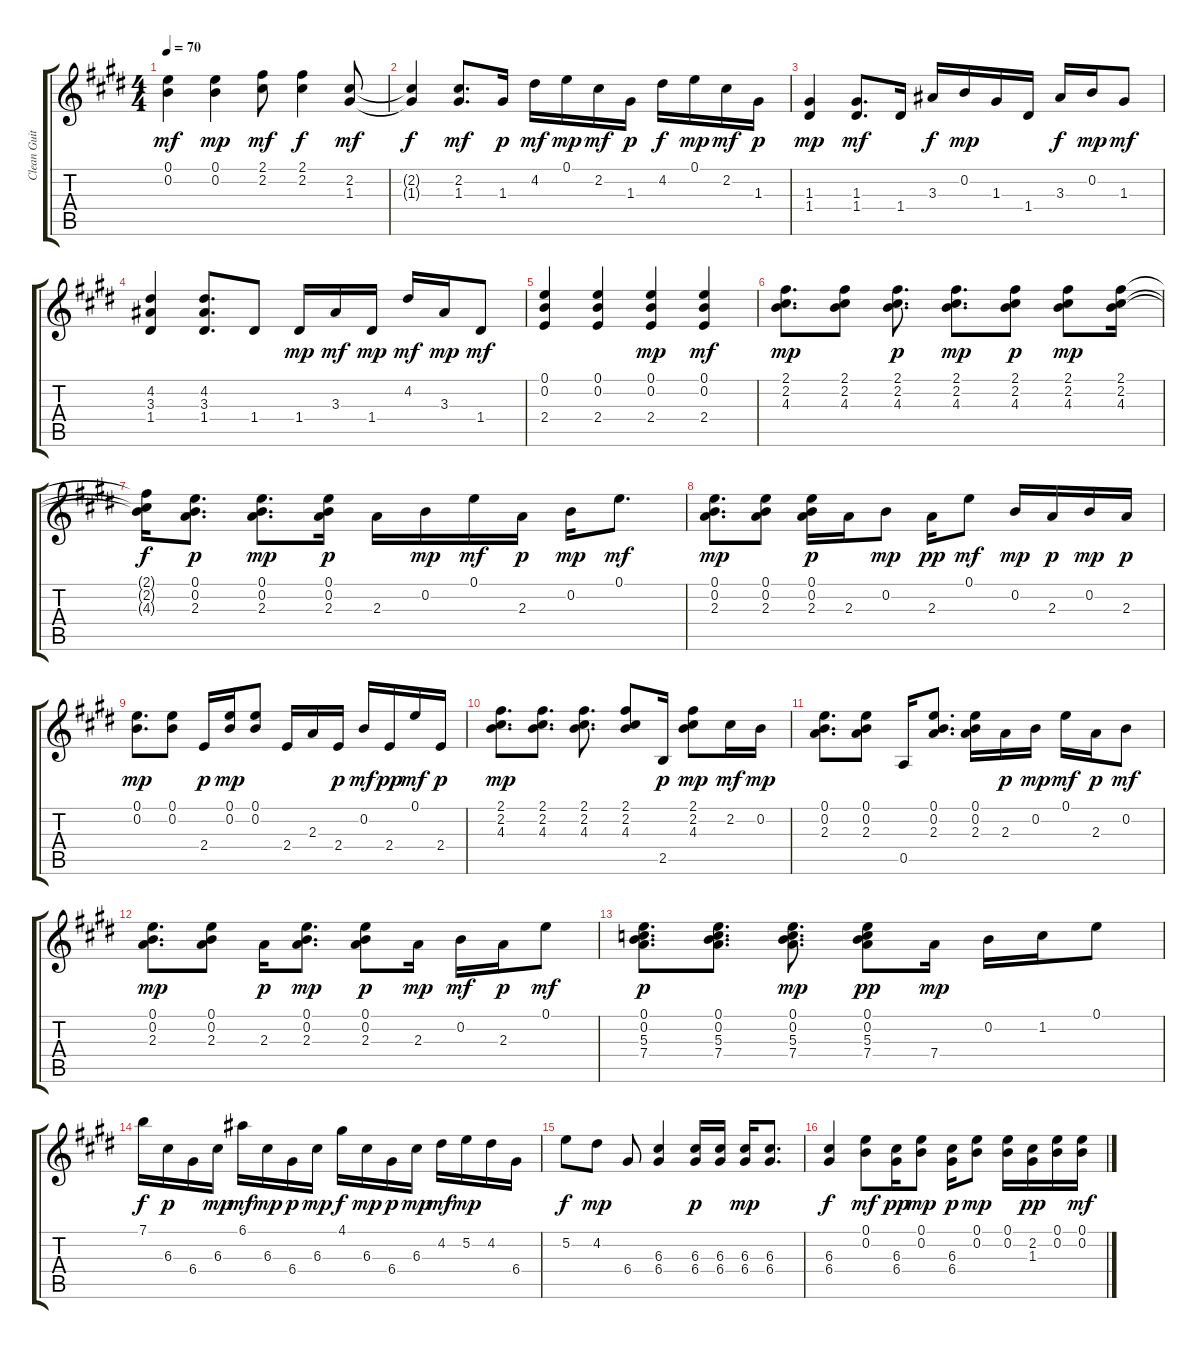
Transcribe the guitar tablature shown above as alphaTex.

\track ("Clean Guitar" "Clean Guit") {instrument electricguitarclean}
\staff {score tabs}
\tuning (E4 B3 G3 D3 A2 E2) {hide}
\ts (4 4)
\tempo 70
\clef g2
\ks e
(0.1 0.2).4{dy mf} (0.1 0.2).4{dy mp} (2.1 2.2).8{dy mf} (2.1 2.2).4{dy f} (2.2 1.3).8{dy mf} |
(2.2{t} 1.3{t}).4{dy f} (2.2 1.3).8{d dy mf} 1.3.16{dy p} 4.2.16{dy mf} 0.1.16{dy mp} 2.2.16{dy mf} 1.3.16{dy p} 4.2.16{dy f} 0.1.16{dy mp} 2.2.16{dy mf} 1.3.16{dy p} |
(1.3 1.4).4{dy mp} (1.3 1.4).8{d dy mf} 1.4.16 3.3.16{dy f} 0.2.16{dy mp} 1.3.16 1.4.16 3.3.16{dy f} 0.2.16{dy mp} 1.3.8{dy mf} |
(4.2 3.3 1.4).4 (4.2 3.3 1.4).8{d} 1.4.8 1.4.16{dy mp} 3.3.16{dy mf} 1.4.16{dy mp} 4.2.16{dy mf} 3.3.16{dy mp} 1.4.8{dy mf} |
(0.1 0.2 2.4).4 (0.1 0.2 2.4).4 (0.1 0.2 2.4).4{dy mp} (0.1 0.2 2.4).4{dy mf} |
(2.1 2.2 4.3).8{d dy mp} (2.1 2.2 4.3).8 (2.1 2.2 4.3).8{d dy p} (2.1 2.2 4.3).8{d dy mp} (2.1 2.2 4.3).8{dy p} (2.1 2.2 4.3).8{dy mp} (2.1 2.2 4.3).16 |
(2.1{t} 2.2{t} 4.3{t}).16{dy f} (0.1 0.2 2.3).8{d dy p} (0.1 0.2 2.3).8{d dy mp} (0.1 0.2 2.3).16{dy p} 2.3.16 0.2.16{dy mp} 0.1.16{dy mf} 2.3.16{dy p} 0.2.16{dy mp} 0.1.8{d dy mf} |
(0.1 0.2 2.3).8{d dy mp} (0.1 0.2 2.3).8 (0.1 0.2 2.3).16{dy p} 2.3.16 0.2.8{dy mp} 2.3.16{dy pp} 0.1.8{dy mf} 0.2.16{dy mp} 2.3.16{dy p} 0.2.16{dy mp} 2.3.16{dy p} |
(0.1 0.2).8{d dy mp} (0.1 0.2).8 2.4.16{dy p} (0.1 0.2).16{dy mp} (0.1 0.2).8 2.4.16 2.3.16 2.4.16{dy p} 0.2.16{dy mf} 2.4.16{dy pp} 0.1.16{dy mf} 2.4.16{dy p} |
(2.1 2.2 4.3).8{d dy mp} (2.1 2.2 4.3).8{d} (2.1 2.2 4.3).8{d} (2.1 2.2 4.3).8 2.5.16{dy p} (2.1 2.2 4.3).8{dy mp} 2.2.16{dy mf} 0.2.16{dy mp} |
(0.1 0.2 2.3).8{d} (0.1 0.2 2.3).8 0.5.16 (0.1 0.2 2.3).8{d} (0.1 0.2 2.3).16 2.3.16{dy p} 0.2.16{dy mp} 0.1.16{dy mf} 2.3.16{dy p} 0.2.8{dy mf} |
(0.1 0.2 2.3).8{d dy mp} (0.1 0.2 2.3).8 2.3.16{dy p} (0.1 0.2 2.3).8{d dy mp} (0.1 0.2 2.3).8{dy p} 2.3.16{dy mp} 0.2.16{dy mf} 2.3.16{dy p} 0.1.8{dy mf} |
(0.1 0.2 5.3 7.4).8{d dy p} (0.1 0.2 5.3 7.4).8{d} (0.1 0.2 5.3 7.4).8{d dy mp} (0.1 0.2 5.3 7.4).8{dy pp} 7.4.16{dy mp} 0.2.16 1.2.16 0.1.8 |
7.1.16{dy f} 6.3.16{dy p} 6.4.16 6.3.16{dy mp} 6.1.16{dy mf} 6.3.16{dy mp} 6.4.16{dy p} 6.3.16{dy mp} 4.1.16{dy f} 6.3.16{dy mp} 6.4.16{dy p} 6.3.16{dy mp} 4.2.16{dy mf} 5.2.16{dy mp} 4.2.16 6.4.16 |
5.2.8{dy f} 4.2.8{dy mp} 6.4.8 (6.3 6.4).4 (6.3 6.4).16{dy p} (6.3 6.4).16 (6.3 6.4).16{dy mp} (6.3 6.4).8{d} |
(6.3 6.4).4{dy f} (0.1 0.2).8{dy mf} (6.3 6.4).16{dy pp} (0.1 0.2).8{dy mp} (6.3 6.4).16{dy p} (0.1 0.2).8{dy mp} (0.1 0.2).16 (2.2 1.3).16{dy pp} (0.1 0.2).16 (0.1 0.2).16{dy mf}
